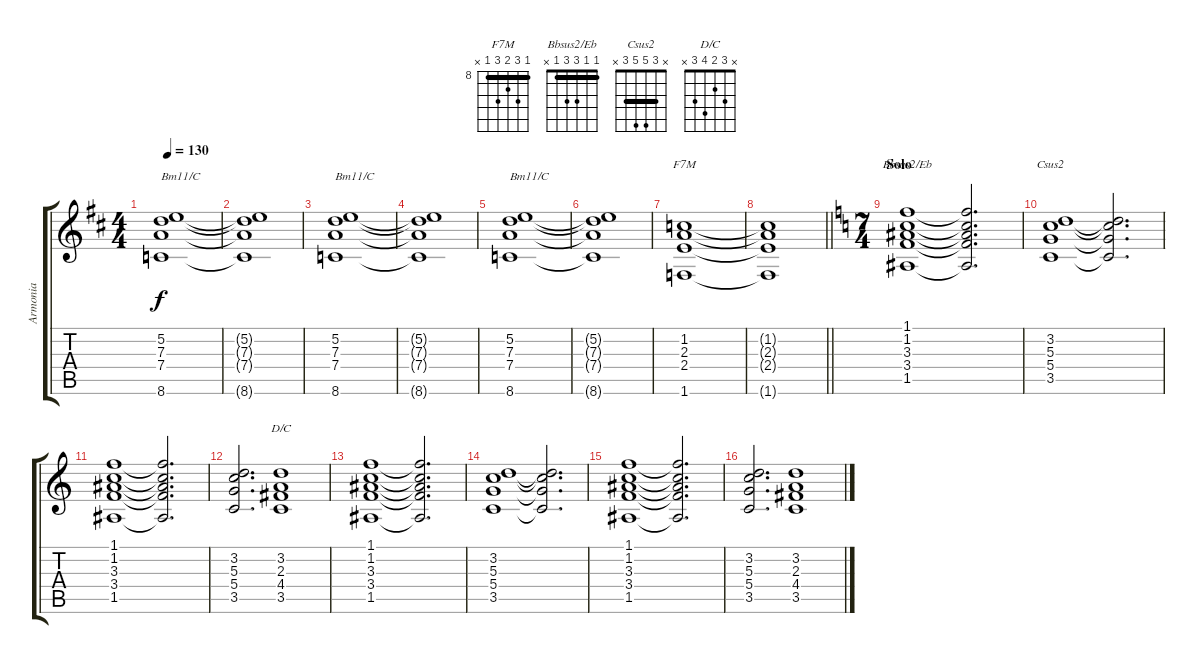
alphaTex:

\track ("Armonia" "Armonia") {instrument acousticguitarsteel}
\staff {score tabs}
\tuning (E4 B3 G3 D3 A2 E2) {hide}
\chord ("F7M" 8 10 9 10 8 x) {firstfret 8 barre 8}
\chord ("Bbsus2/Eb" 1 1 3 3 1 x) {barre 1}
\chord ("Csus2" x 3 5 5 3 x) {barre 3}
\chord ("D/C" x 3 2 4 3 x)
\ts (4 4)
\tempo 130
\clef g2
\ks d
(5.2 7.3 7.4 8.6).1{txt "Bm11/C" dy f} |
(5.2{t} 7.3{t} 7.4{t} 8.6{t}).1 |
(5.2 7.3 7.4 8.6).1{txt "Bm11/C"} |
(5.2{t} 7.3{t} 7.4{t} 8.6{t}).1 |
(5.2 7.3 7.4 8.6).1{txt "Bm11/C"} |
(5.2{t} 7.3{t} 7.4{t} 8.6{t}).1 |
(1.2 2.3 2.4 1.6).1{ch "F7M"} |
\barLineRight lightlight
(1.2{t} 2.3{t} 2.4{t} 1.6{t}).1 |
\ts (7 4)
\section ("" "Solo")
\ks c
(1.1 1.2 3.3 3.4 1.5).1{ch "Bbsus2/Eb"} (1.1{t} 1.2{t} 3.3{t} 3.4{t} 1.5{t}).2{d} |
(3.2 5.3 5.4 3.5).1{ch "Csus2"} (3.2{t} 5.3{t} 5.4{t} 3.5{t}).2{d} |
(1.1 1.2 3.3 3.4 1.5).1 (1.1{t} 1.2{t} 3.3{t} 3.4{t} 1.5{t}).2{d} |
(3.2 5.3 5.4 3.5).2{d} (3.2 2.3 4.4 3.5).1{ch "D/C"} |
(1.1 1.2 3.3 3.4 1.5).1 (1.1{t} 1.2{t} 3.3{t} 3.4{t} 1.5{t}).2{d} |
(3.2 5.3 5.4 3.5).1 (3.2{t} 5.3{t} 5.4{t} 3.5{t}).2{d} |
(1.1 1.2 3.3 3.4 1.5).1 (1.1{t} 1.2{t} 3.3{t} 3.4{t} 1.5{t}).2{d} |
(3.2 5.3 5.4 3.5).2{d} (3.2 2.3 4.4 3.5).1
